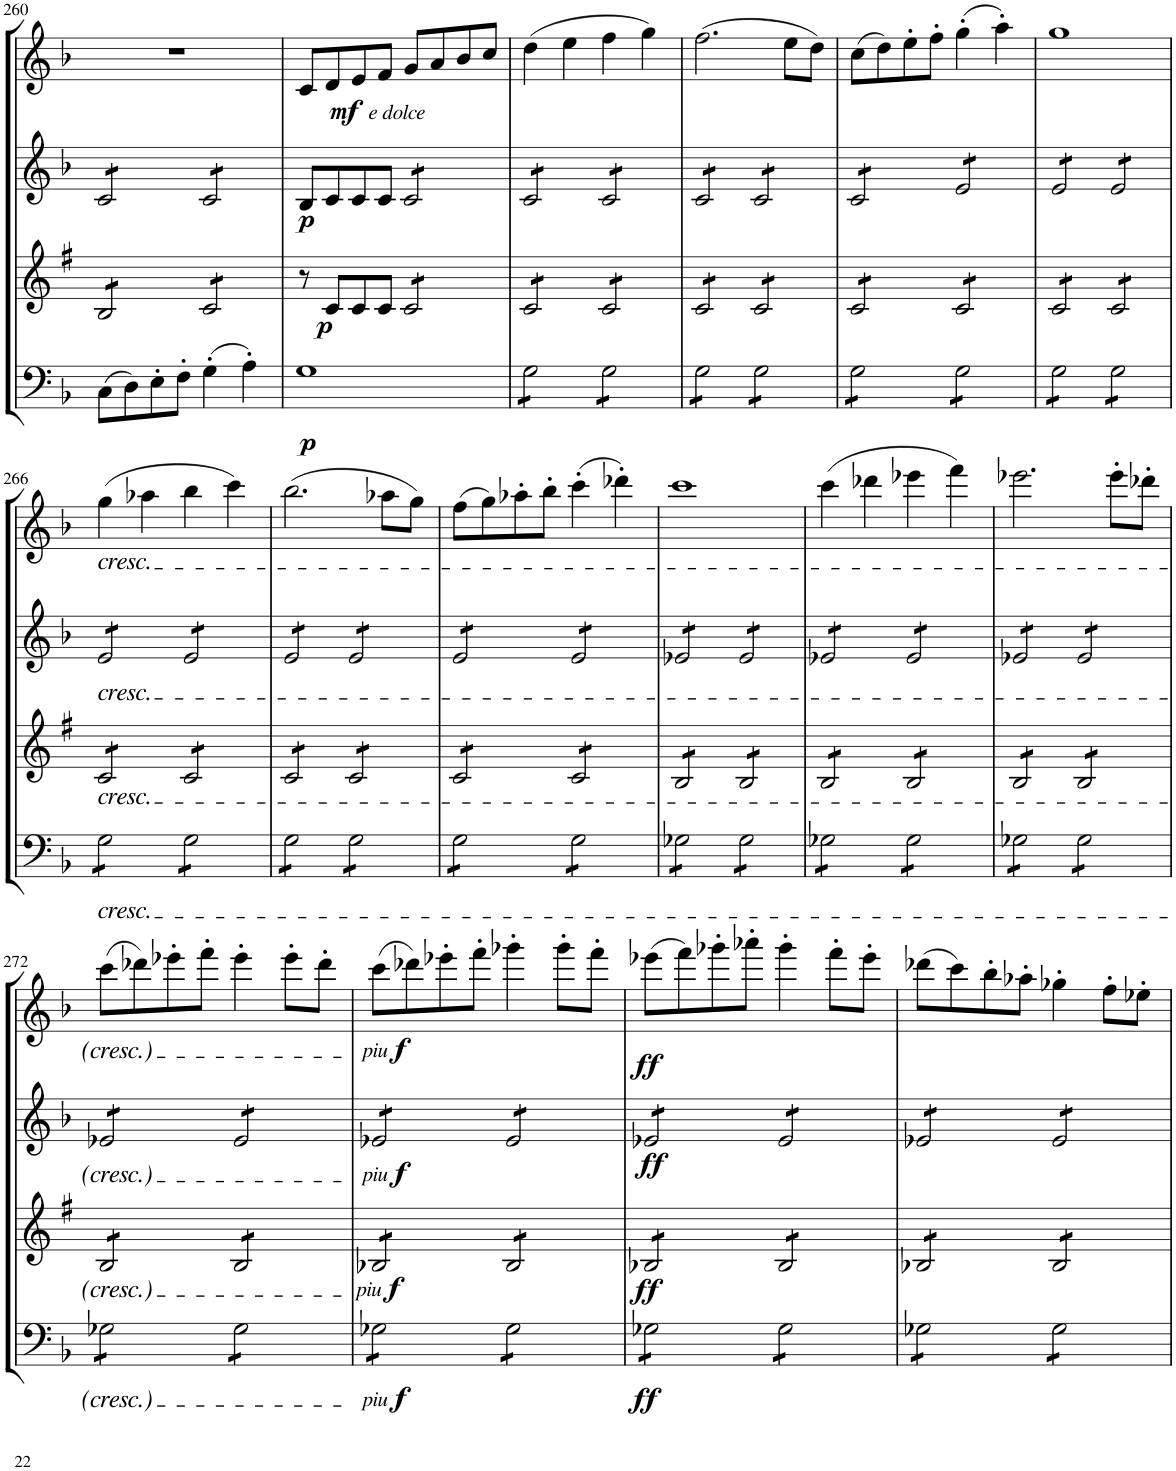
**kern	**dynam	**kern	**dynam	**kern	**dynam	**kern	**dynam
*part4	*part4	*part3	*part3	*part2	*part2	*part1	*part1
*staff4	*staff4	*staff3	*staff3	*staff2	*staff2	*staff1	*staff1
*I"Bassoon	*	*I"Bb Clarinet	*	*I"Oboe	*	*I"Flute	*
*I'Bsn	*	*I'Cl	*	*I'Ob	*	*I'Fl	*
!!LO:PB:g=z
*clefF4	*	*clefG2	*	*clefG2	*	*clefG2	*
*	*	*Trd1c2	*	*	*	*	*
*k[b-]	*	*k[f#]	*	*k[b-]	*	*k[b-]	*
*M4/4	*	*M4/4	*	*M4/4	*	*M4/4	*
*met(c)	*	*met(c)	*	*met(c)	*	*met(c)	*
=260	=260	=260	=260	=260	=260	=260	=260
*	*	*tremolo	*	*	*	*	*
*	*	*	*	*tremolo	*	*	*
(8C\L	.	8B/L	.	8c/L	.	1r	.
8D\)	.	8B/	.	8c/	.	.	.
8E'\	.	8B/	.	8c/	.	.	.
8F'\J	.	8B/J	.	8c/J	.	.	.
(4G'\	.	8c/L	.	8c/L	.	.	.
.	.	8c/	.	8c/	.	.	.
4A'\)	.	8c/	.	8c/	.	.	.
.	.	8c/J	.	8c/J	.	.	.
*	*	*	*	*Xtremolo	*	*	*
*	*	*Xtremolo	*	*	*	*	*
=261	=261	=261	=261	=261	=261	=261	=261
!	!LO:DY:b	!	!	!	!LO:DY:b	!	!LO:DY:b
!	!	!	!	!	!	!	!LO:DY:n=1:b
1G	p	8r	.	8B-/L	p	8c/L	mf other-dynamics
!	!	!	!LO:DY:b	!	!	!	!
.	.	8c/L	p	8c/	.	8d/	.
.	.	8c/	.	8c/	.	8e/	.
.	.	8c/J	.	8c/J	.	8f/J	.
*	*	*tremolo	*	*	*	*	*
*	*	*	*	*tremolo	*	*	*
.	.	8c/L	.	8c/L	.	8g/L	.
.	.	8c/	.	8c/	.	8a/	.
.	.	8c/	.	8c/	.	8b-/	.
.	.	8c/J	.	8c/J	.	8cc/J	.
=262	=262	=262	=262	=262	=262	=262	=262
*tremolo	*	*	*	*	*	*	*
8G\L	.	8c/L	.	8c/L	.	(4dd\	.
8G\	.	8c/	.	8c/	.	.	.
8G\	.	8c/	.	8c/	.	4ee\	.
8G\J	.	8c/J	.	8c/J	.	.	.
8G\L	.	8c/L	.	8c/L	.	4ff\	.
8G\	.	8c/	.	8c/	.	.	.
8G\	.	8c/	.	8c/	.	4gg\)	.
8G\J	.	8c/J	.	8c/J	.	.	.
=263	=263	=263	=263	=263	=263	=263	=263
8G\L	.	8c/L	.	8c/L	.	(2.ff\	.
8G\	.	8c/	.	8c/	.	.	.
8G\	.	8c/	.	8c/	.	.	.
8G\J	.	8c/J	.	8c/J	.	.	.
8G\L	.	8c/L	.	8c/L	.	.	.
8G\	.	8c/	.	8c/	.	.	.
8G\	.	8c/	.	8c/	.	8ee\L	.
8G\J	.	8c/J	.	8c/J	.	8dd\J)	.
=264	=264	=264	=264	=264	=264	=264	=264
8G\L	.	8c/L	.	8c/L	.	(8cc\L	.
8G\	.	8c/	.	8c/	.	8dd\)	.
8G\	.	8c/	.	8c/	.	8ee'\	.
8G\J	.	8c/J	.	8c/J	.	8ff'\J	.
8G\L	.	8c/L	.	8e/L	.	(4gg'\	.
8G\	.	8c/	.	8e/	.	.	.
8G\	.	8c/	.	8e/	.	4aa'\)	.
8G\J	.	8c/J	.	8e/J	.	.	.
=265	=265	=265	=265	=265	=265	=265	=265
8G\L	.	8c/L	.	8e/L	.	1gg	.
8G\	.	8c/	.	8e/	.	.	.
8G\	.	8c/	.	8e/	.	.	.
8G\J	.	8c/J	.	8e/J	.	.	.
8G\L	.	8c/L	.	8e/L	.	.	.
8G\	.	8c/	.	8e/	.	.	.
8G\	.	8c/	.	8e/	.	.	.
8G\J	.	8c/J	.	8e/J	.	.	.
!!LO:LB:g=z
=266	=266	=266	=266	=266	=266	=266	=266
!	!	!	!	!	!	!LO:TX:b:i:t=cresc.	!
!	!	!	!	!LO:TX:b:i:t=cresc.	!	!	!
!	!	!LO:TX:b:i:t=cresc.	!	!	!	!	!
!LO:TX:b:i:t=cresc.	!	!	!	!	!	!	!
8G\L	.	8c/L	.	8e/L	.	(4gg\	.
8G\	.	8c/	.	8e/	.	.	.
8G\	.	8c/	.	8e/	.	4aa-X\	.
8G\J	.	8c/J	.	8e/J	.	.	.
8G\L	.	8c/L	.	8e/L	.	4bb-\	.
8G\	.	8c/	.	8e/	.	.	.
8G\	.	8c/	.	8e/	.	4ccc\)	.
8G\J	.	8c/J	.	8e/J	.	.	.
=267	=267	=267	=267	=267	=267	=267	=267
8G\L	.	8c/L	.	8e/L	.	(2.bb-\	.
8G\	.	8c/	.	8e/	.	.	.
8G\	.	8c/	.	8e/	.	.	.
8G\J	.	8c/J	.	8e/J	.	.	.
8G\L	.	8c/L	.	8e/L	.	.	.
8G\	.	8c/	.	8e/	.	.	.
8G\	.	8c/	.	8e/	.	8aa-X\L	.
8G\J	.	8c/J	.	8e/J	.	8gg\J)	.
=268	=268	=268	=268	=268	=268	=268	=268
8G\L	.	8c/L	.	8e/L	.	(8ff\L	.
8G\	.	8c/	.	8e/	.	8gg\)	.
8G\	.	8c/	.	8e/	.	8aa-X'\	.
8G\J	.	8c/J	.	8e/J	.	8bb-'\J	.
8G\L	.	8c/L	.	8e/L	.	(4ccc'\	.
8G\	.	8c/	.	8e/	.	.	.
8G\	.	8c/	.	8e/	.	4ddd-X'\)	.
8G\J	.	8c/J	.	8e/J	.	.	.
=269	=269	=269	=269	=269	=269	=269	=269
8G-X\L	.	8B/L	.	8e-X/L	.	1ccc	.
8G-X\	.	8B/	.	8e-X/	.	.	.
8G-X\	.	8B/	.	8e-X/	.	.	.
8G-X\J	.	8B/J	.	8e-X/J	.	.	.
8G-\L	.	8B/L	.	8e-/L	.	.	.
8G-\	.	8B/	.	8e-/	.	.	.
8G-\	.	8B/	.	8e-/	.	.	.
8G-\J	.	8B/J	.	8e-/J	.	.	.
=270	=270	=270	=270	=270	=270	=270	=270
8G-X\L	.	8B/L	.	8e-X/L	.	(4ccc\	.
8G-X\	.	8B/	.	8e-X/	.	.	.
8G-X\	.	8B/	.	8e-X/	.	4ddd-X\	.
8G-X\J	.	8B/J	.	8e-X/J	.	.	.
8G-\L	.	8B/L	.	8e-/L	.	4eee-X\	.
8G-\	.	8B/	.	8e-/	.	.	.
8G-\	.	8B/	.	8e-/	.	4fff\)	.
8G-\J	.	8B/J	.	8e-/J	.	.	.
=271	=271	=271	=271	=271	=271	=271	=271
8G-X\L	.	8B/L	.	8e-X/L	.	2.eee-X\	.
8G-X\	.	8B/	.	8e-X/	.	.	.
8G-X\	.	8B/	.	8e-X/	.	.	.
8G-X\J	.	8B/J	.	8e-X/J	.	.	.
8G-\L	.	8B/L	.	8e-/L	.	.	.
8G-\	.	8B/	.	8e-/	.	.	.
8G-\	.	8B/	.	8e-/	.	8eee-'\L	.
8G-\J	.	8B/J	.	8e-/J	.	8ddd-X'\J	.
!!LO:LB:g=z
=272	=272	=272	=272	=272	=272	=272	=272
8G-X\L	.	8B/L	.	8e-X/L	.	(8ccc\L	.
8G-X\	.	8B/	.	8e-X/	.	8ddd-X\)	.
8G-X\	.	8B/	.	8e-X/	.	8eee-X'\	.
8G-X\J	.	8B/J	.	8e-X/J	.	8fff'\J	.
8G-\L	.	8B/L	.	8e-/L	.	4eee-'\	.
8G-\	.	8B/	.	8e-/	.	.	.
8G-\	.	8B/	.	8e-/	.	8eee-'\L	.
8G-\J	.	8B/J	.	8e-/J	.	8ddd-'\J	.
=273	=273	=273	=273	=273	=273	=273	=273
!	!LO:DY:b	!	!	!	!	!	!
!	!LO:DY:n=1:b	!	!LO:DY:b	!	!	!	!
!	!	!	!LO:DY:n=1:b	!	!LO:DY:b	!	!
!	!	!	!	!	!LO:DY:n=1:b	!	!LO:DY:b
!	!	!	!	!	!	!	!LO:DY:n=1:b
8G-X\L	other-dynamics f	8B-X/L	other-dynamics f	8e-X/L	other-dynamics f	(8ccc\L	other-dynamics f
8G-X\	.	8B-X/	.	8e-X/	.	8ddd-X\)	.
8G-X\	.	8B-X/	.	8e-X/	.	8eee-X'\	.
8G-X\J	.	8B-X/J	.	8e-X/J	.	8fff'\J	.
8G-\L	.	8B-/L	.	8e-/L	.	4ggg-X'\	.
8G-\	.	8B-/	.	8e-/	.	.	.
8G-\	.	8B-/	.	8e-/	.	8ggg-'\L	.
8G-\J	.	8B-/J	.	8e-/J	.	8fff'\J	.
=274	=274	=274	=274	=274	=274	=274	=274
!	!LO:DY:b	!	!LO:DY:b	!	!LO:DY:b	!	!LO:DY:b
8G-X\L	ff	8B-X/L	ff	8e-X/L	ff	(8eee-X\L	ff
8G-X\	.	8B-X/	.	8e-X/	.	8fff\)	.
8G-X\	.	8B-X/	.	8e-X/	.	8ggg-X'\	.
8G-X\J	.	8B-X/J	.	8e-X/J	.	8aaa-X'\J	.
8G-\L	.	8B-/L	.	8e-/L	.	4ggg-'\	.
8G-\	.	8B-/	.	8e-/	.	.	.
8G-\	.	8B-/	.	8e-/	.	8fff'\L	.
8G-\J	.	8B-/J	.	8e-/J	.	8eee-'\J	.
=275	=275	=275	=275	=275	=275	=275	=275
8G-X\L	.	8B-X/L	.	8e-X/L	.	(8ddd-X\L	.
8G-X\	.	8B-X/	.	8e-X/	.	8ccc\)	.
8G-X\	.	8B-X/	.	8e-X/	.	8bb-'\	.
8G-X\J	.	8B-X/J	.	8e-X/J	.	8aa-X'\J	.
8G-\L	.	8B-/L	.	8e-/L	.	4gg-X'\	.
8G-\	.	8B-/	.	8e-/	.	.	.
8G-\	.	8B-/	.	8e-/	.	8ff'\L	.
8G-\J	.	8B-/J	.	8e-/J	.	8ee-X'\J	.
*	*	*	*	*Xtremolo	*	*	*
*	*	*Xtremolo	*	*	*	*	*
*Xtremolo	*	*	*	*	*	*	*
=	=	=	=	=	=	=	=
*-	*-	*-	*-	*-	*-	*-	*-
